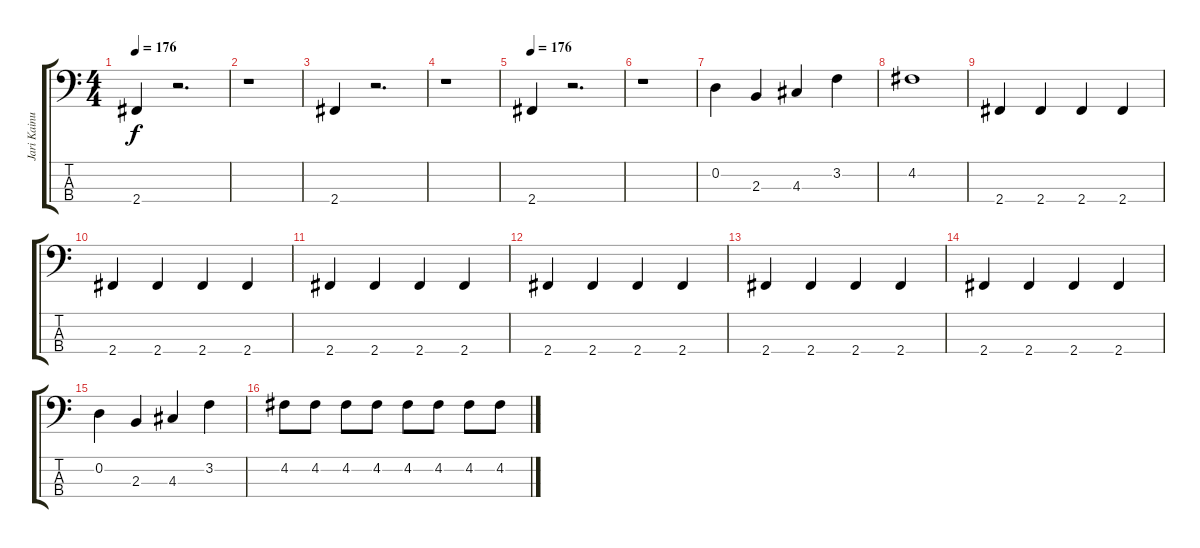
\track ("Jari Kainulainen" "Jari Kainu") {instrument electricbassfinger}
\staff {score tabs}
\tuning (G2 D2 A1 E1) {hide}
\ts (4 4)
\tempo 176
\clef f4
\ks c
2.4.4{dy f} r.2{d} |
r.1 |
2.4.4 r.2{d} |
r.1 |
\tempo 176
2.4.4 r.2{d} |
r.1 |
0.2.4 2.3.4 4.3.4 3.2.4 |
4.2.1 |
2.4.4 2.4.4 2.4.4 2.4.4 |
2.4.4 2.4.4 2.4.4 2.4.4 |
2.4.4 2.4.4 2.4.4 2.4.4 |
2.4.4 2.4.4 2.4.4 2.4.4 |
2.4.4 2.4.4 2.4.4 2.4.4 |
2.4.4 2.4.4 2.4.4 2.4.4 |
0.2.4 2.3.4 4.3.4 3.2.4 |
4.2.8 4.2.8 4.2.8 4.2.8 4.2.8 4.2.8 4.2.8 4.2.8
